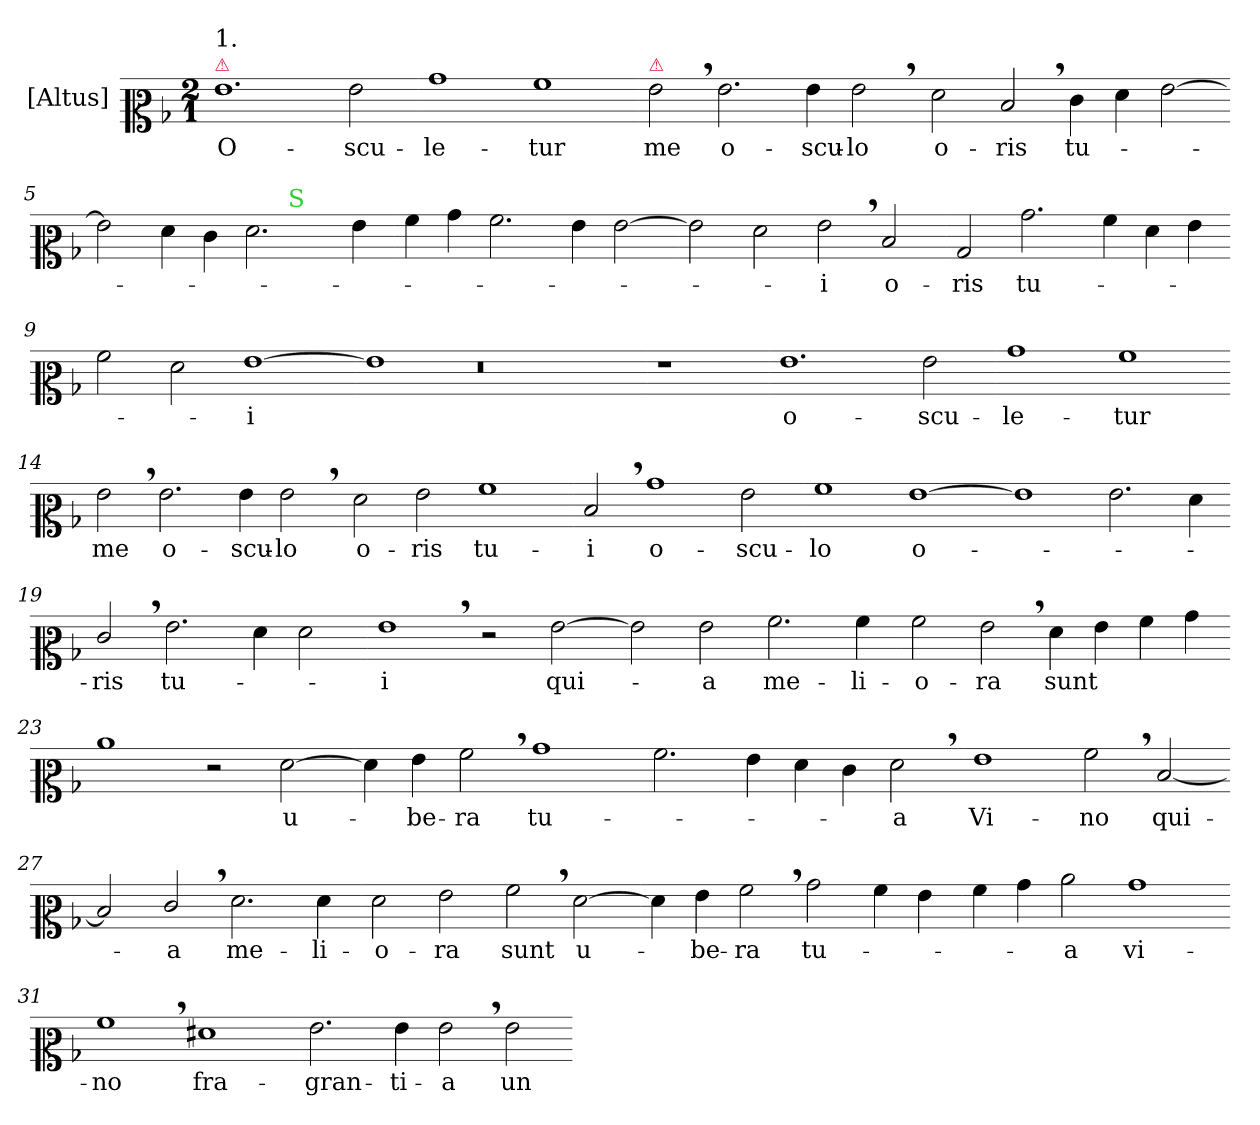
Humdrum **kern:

**kern	**text
*part1	*part1
*staff1	*staff1
*I"[Altus]	*
*clefC2	*
*k[b-]	*
*M2/1	*
=1	=1
!LO:TX:a:color=crimson:t=⚠	!
!LO:TX:a:t=1.	!
1.g	O-
2g\	-scu-
=2-	=2-
1b-	-le-
1a	-tur
=3-	=3-
!LO:TX:a:color=crimson:t=⚠	!
2g,<\	me
2.g\	o-
4g\	-scu-
2g,<\	-lo
=4-	=4-
2f\	o-
2d,</	-ris
4e\	tu-
4f\	.
[2g\	.
=5-	=5-
*^	*
2g\]	1ryy	.
4f\	.	.
4e\	.	.
2.f\	4ryy	.
!	!LO:TX:a:color=limegreen:t=S	!
.	2.ryy	.
4g\	.	.
*v	*v	*
=6-	=6-
4a\	.
4b-\	.
2.a\	.
4g\	.
[2g\	.
=7-	=7-
2g\]	.
2f\	.
2g,<\	-i
2d/	o-
=8-	=8-
2B-/	-ris
2.b-\	tu-
4a\	.
4f\	.
4g\	.
=9-	=9-
2a\	.
2f\	.
[1g	-i
=10-	=10-
1g]	.
0r	.
=11-	=11-
1r	.
=12-	=12-
1.g	o-
2g\	-scu-
=13-	=13-
1b-	-le-
1a	-tur
=14-	=14-
2g,<\	me
2.g\	o-
4g\	-scu-
2g,<\	-lo
=15-	=15-
2f\	o-
2g\	-ris
1a	tu-
=16-	=16-
2d,</	-i
1b-	o-
2g\	-scu-
=17-	=17-
1a	-lo
[1g	o-
=18-	=18-
1g]	.
2.g\	.
4f\	.
=19-	=19-
2e,</	-ris
2.g\	tu-
4f\	.
2f\	.
=20-	=20-
1g,<	-i
2r	.
[2g\	qui-
=21-	=21-
2g\]	.
2g\	-a
2.a\	me-
4a\	-li-
=22-	=22-
2a\	-o-
2g,<\	-ra
4f\	sunt
4g\	.
4a\	.
4b-\	.
=23-	=23-
1cc	.
2r	.
[2f\	u-
=24-	=24-
4f\]	.
4g\	-be-
2a,<\	-ra
1b-	tu-
=25-	=25-
2.a\	.
4g\	.
4f\	.
4e\	.
2f,<\	-a
=26-	=26-
1g	Vi-
2a,<\	-no
[2d/	qui-
=27-	=27-
2d/]	.
2e,</	-a
2.f\	me-
4f\	-li-
=28-	=28-
2f\	-o-
2g\	-ra
2a,<\	sunt
[2f\	u-
=29-	=29-
4f\]	.
4g\	-be-
2a,<\	-ra
2b-\	tu-
4a\	.
4g\	.
=30-	=30-
4a\	.
4b-\	.
2cc\	-a
1b-	vi-
=31-	=31-
1a,<	-no
1f#X	fra-
=32-	=32-
2.g\	-gran-
4g\	-ti-
2g,<\	-a
2g\	un-
=-	=-
*-	*-
